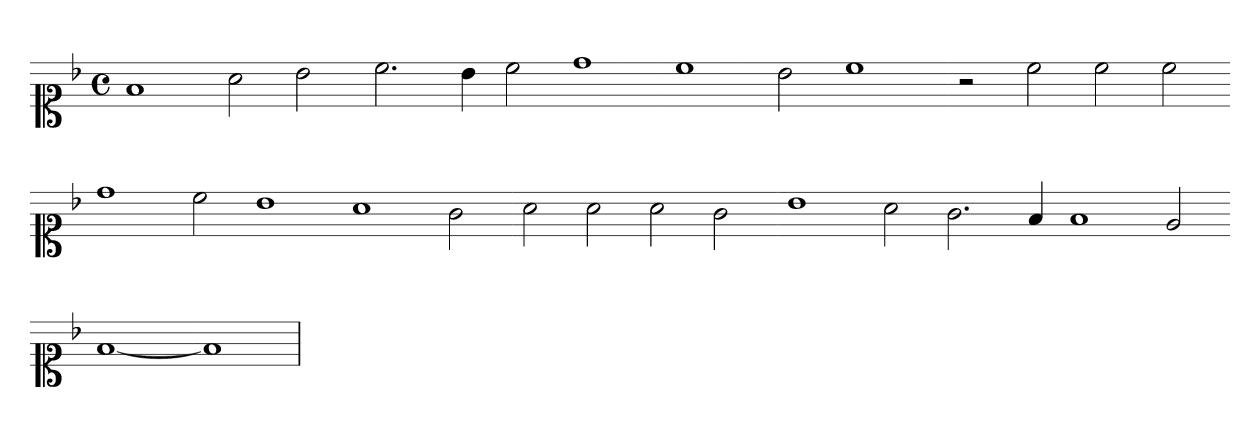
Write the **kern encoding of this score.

**kern
*part1
*staff1
*clefC1
*k[b-]
*M4/4
*met(c)
=
1f
2a
2b-
=-
2.cc
4b-
2cc
1dd
1cc
2b-
1cc
=-
2r
2cc
2cc
2cc
=-
1dd
2cc
1b-
1a
2g
=-
2a
2a
2a
2g
=-
1b-
2a
2.g
4f
1f
2e
=-
[1f
=1-
1f]
=
*-
